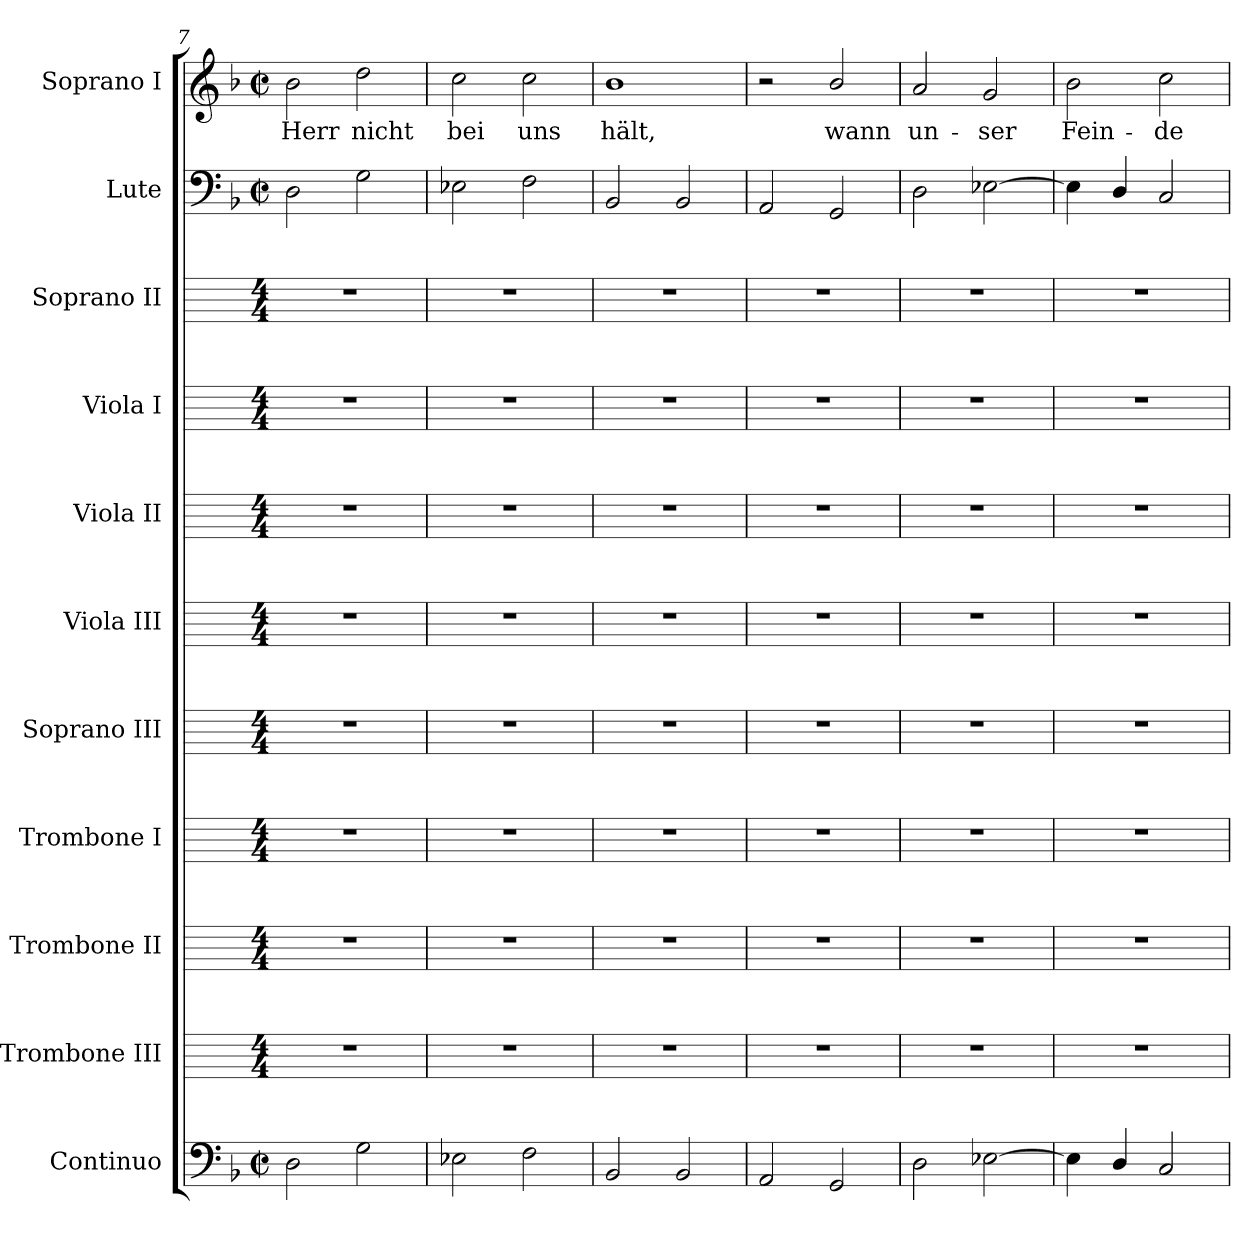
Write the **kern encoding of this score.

**kern	**kern	**kern	**kern	**kern	**kern	**kern	**kern	**kern	**kern	**kern	**text
*part11	*part10	*part9	*part8	*part7	*part6	*part5	*part4	*part3	*part2	*part1	*part1
*staff11	*staff10	*staff9	*staff8	*staff7	*staff6	*staff5	*staff4	*staff3	*staff2	*staff1	*staff1
*I"Continuo	*I"Trombone III	*I"Trombone II	*I"Trombone I	*I"Soprano III	*I"Viola III	*I"Viola II	*I"Viola I	*I"Soprano II	*I"Lute	*I"Soprano I	*
*	*I'Tb III	*I'Tb II	*I'Tb I	*I'S III	*I'Vl III	*I'Vl II	*I'Vl I	*I'S II	*I'Lt	*I'S I	*
*clefF4	*	*	*	*	*	*	*	*	*clefF4	*clefG2	*
*k[b-]	*	*	*	*	*	*	*	*	*k[b-]	*k[b-]	*
*F:	*	*	*	*	*	*	*	*	*F:	*F:	*
*M2/2	*M4/4	*M4/4	*M4/4	*M4/4	*M4/4	*M4/4	*M4/4	*M4/4	*M2/2	*M2/2	*
*met(c|)	*	*	*	*	*	*	*	*	*met(c|)	*met(c|)	*
=7	=7	=7	=7	=7	=7	=7	=7	=7	=7	=7	=7
!	!	!	!	!	!	!	!	!	!	!	!LO:LY:b
2D	1r	1r	1r	1r	1r	1r	1r	1r	2D	2b-	Herr
!	!	!	!	!	!	!	!	!	!	!	!LO:LY:b
2G	.	.	.	.	.	.	.	.	2G	2dd	nicht
=8	=8	=8	=8	=8	=8	=8	=8	=8	=8	=8	=8
!	!	!	!	!	!	!	!	!	!	!	!LO:LY:b
2E-X	1r	1r	1r	1r	1r	1r	1r	1r	2E-X	2cc	bei
!	!	!	!	!	!	!	!	!	!	!	!LO:LY:b
2F	.	.	.	.	.	.	.	.	2F	2cc	uns
=9	=9	=9	=9	=9	=9	=9	=9	=9	=9	=9	=9
!	!	!	!	!	!	!	!	!	!	!	!LO:LY:b
2BB-	1r	1r	1r	1r	1r	1r	1r	1r	2BB-	1b-	hält,
2BB-	.	.	.	.	.	.	.	.	2BB-	.	.
=10	=10	=10	=10	=10	=10	=10	=10	=10	=10	=10	=10
2AA	1r	1r	1r	1r	1r	1r	1r	1r	2AA	2r	.
!	!	!	!	!	!	!	!	!	!	!	!LO:LY:b
2GG	.	.	.	.	.	.	.	.	2GG	2b-/	wann
=11	=11	=11	=11	=11	=11	=11	=11	=11	=11	=11	=11
!	!	!	!	!	!	!	!	!	!	!	!LO:LY:b
2D	1r	1r	1r	1r	1r	1r	1r	1r	2D	2a	un-
!	!	!	!	!	!	!	!	!	!	!	!LO:LY:b
[2E-X	.	.	.	.	.	.	.	.	[2E-X	2g	-ser
=12	=12	=12	=12	=12	=12	=12	=12	=12	=12	=12	=12
!	!	!	!	!	!	!	!	!	!	!	!LO:LY:b
4E-]	1r	1r	1r	1r	1r	1r	1r	1r	4E-]	2b-	Fein-
4D/	.	.	.	.	.	.	.	.	4D/	.	.
!	!	!	!	!	!	!	!	!	!	!	!LO:LY:b
2C	.	.	.	.	.	.	.	.	2C	2cc	-de
=	=	=	=	=	=	=	=	=	=	=	=
*-	*-	*-	*-	*-	*-	*-	*-	*-	*-	*-	*-
